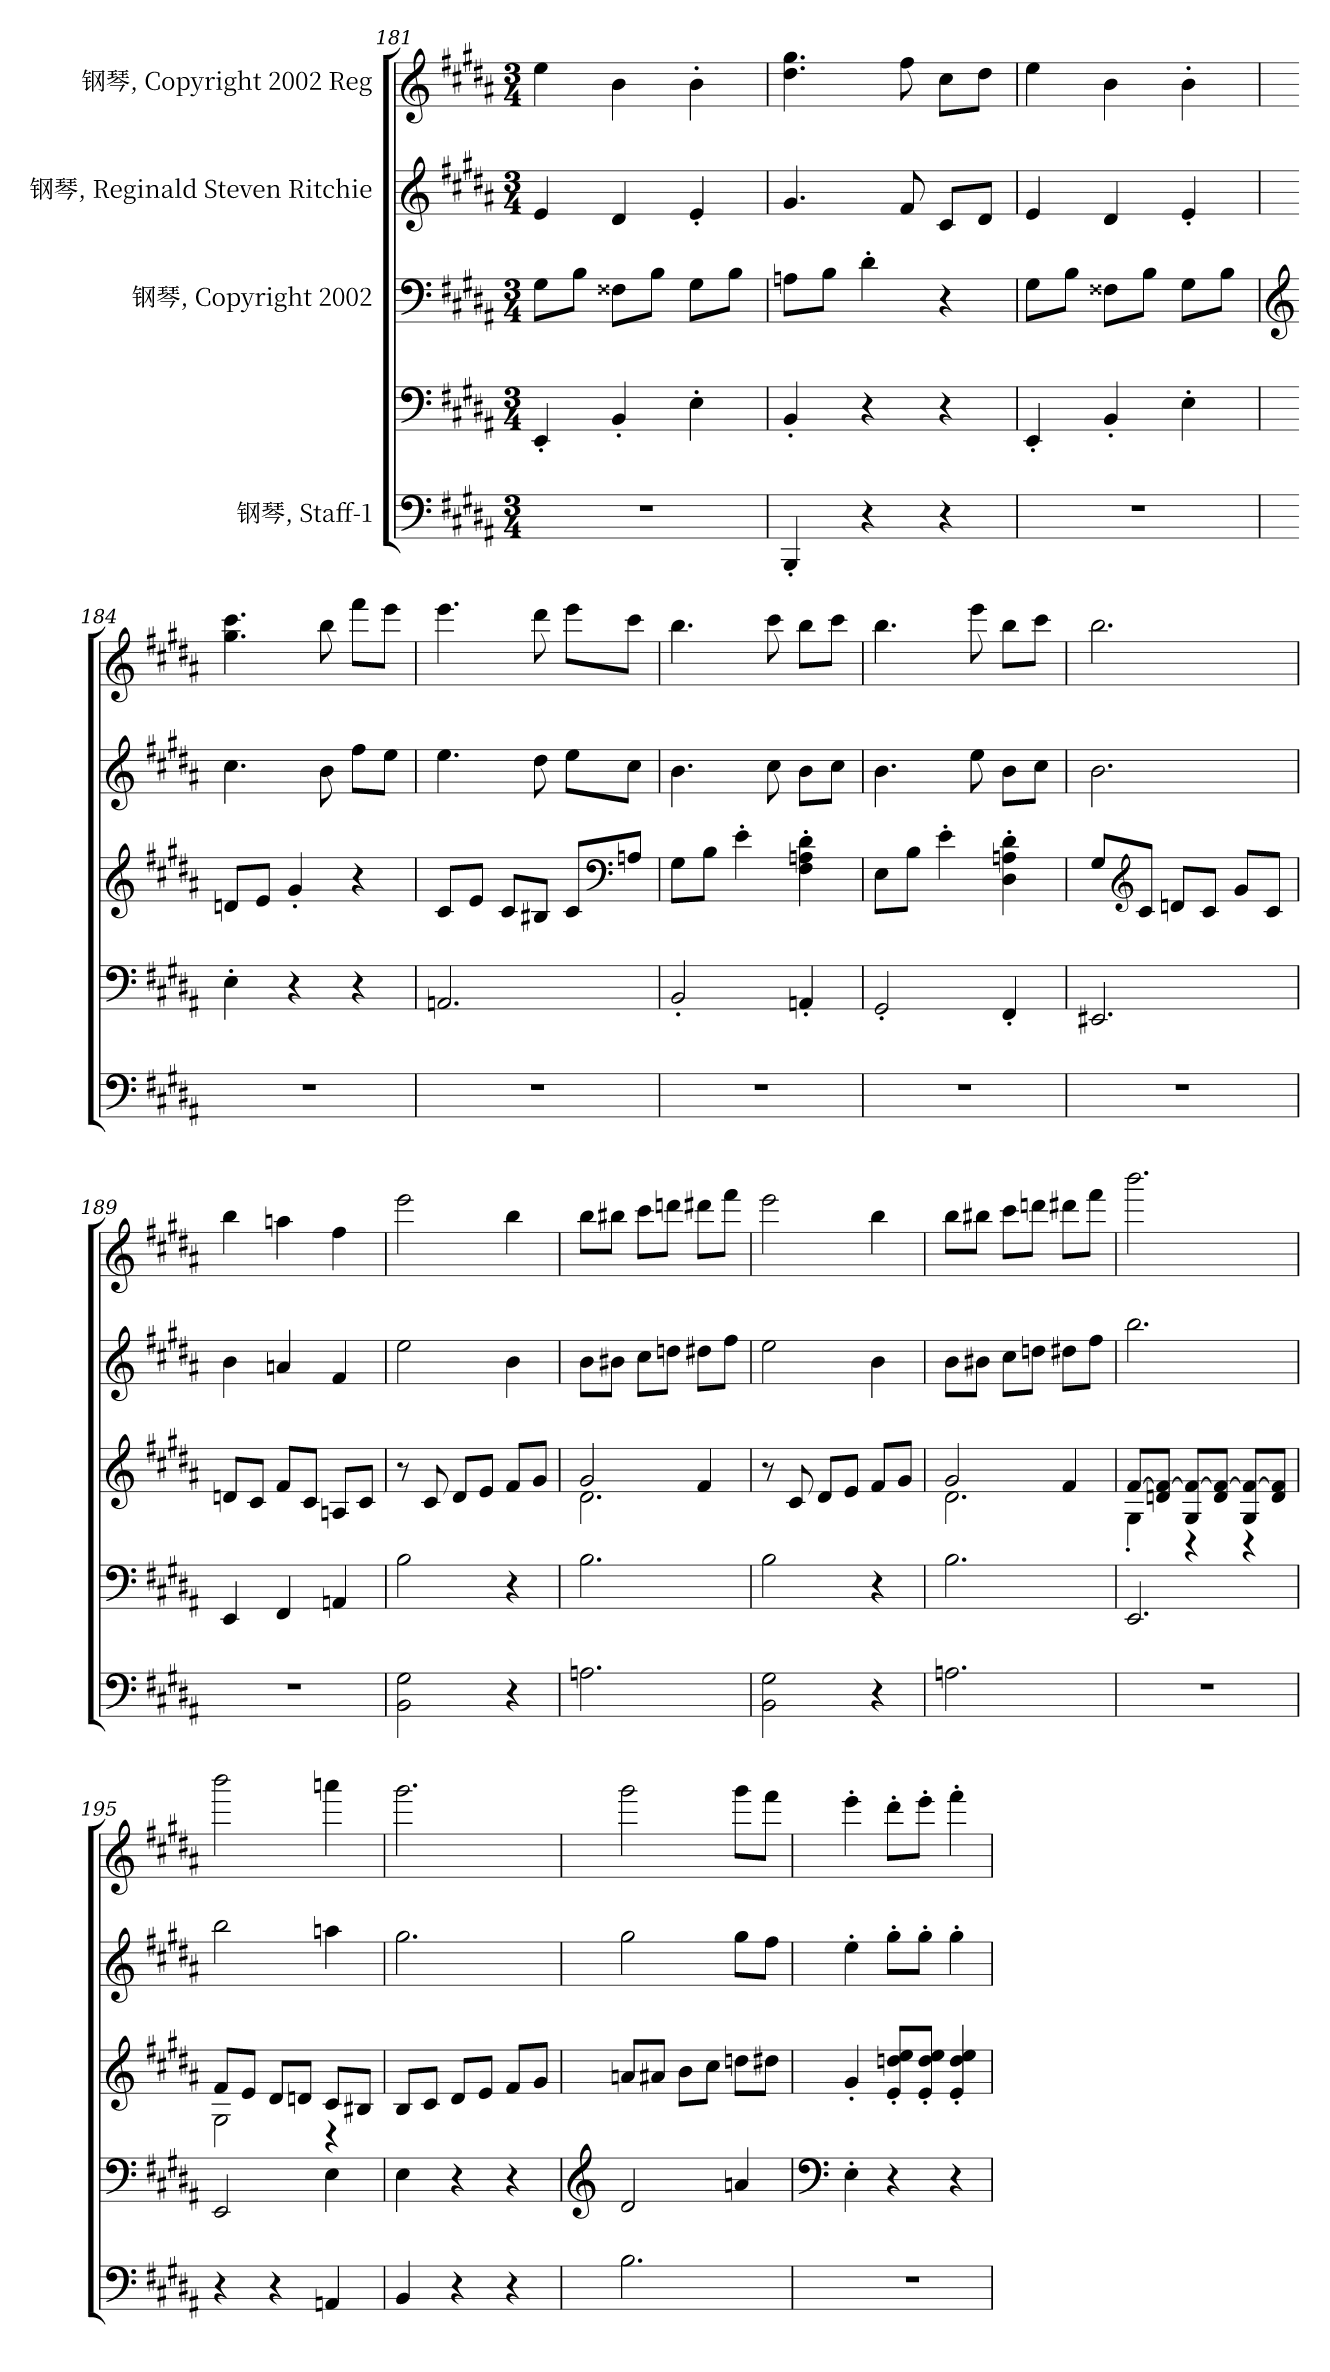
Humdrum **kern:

**kern	**kern	**kern	**kern	**kern
*part4	*part4	*part3	*part2	*part1
*staff5	*staff4	*staff3	*staff2	*staff1
*I"钢琴, Staff-1	*	*I"钢琴, Copyright 2002	*I"钢琴, Reginald Steven Ritchie	*I"钢琴, Copyright 2002 Reg
*clefF4	*clefF4	*clefF4	*clefG2	*clefG2
*k[f#c#g#d#a#]	*k[f#c#g#d#a#]	*k[f#c#g#d#a#]	*k[f#c#g#d#a#]	*k[f#c#g#d#a#]
*M3/4	*M3/4	*M3/4	*M3/4	*M3/4
=181	=181	=181	=181	=181
2.r	4EE'/	8G#\L	4e/	4ee\
.	.	8B\J	.	.
.	4BB'/	8F##X\L	4d#/	4b\
.	.	8B\J	.	.
.	4E'\	8G#\L	4e'/	4b'\
.	.	8B\J	.	.
=182	=182	=182	=182	=182
4BBB'/	4BB'/	8An\L	4.g#/	4.dd#\ 4.gg#\
.	.	8B\J	.	.
4r	4r	4d#'\	.	.
.	.	.	8f#/	8ff#\
4r	4r	4r	8c#/L	8cc#\L
.	.	.	8d#/J	8dd#\J
!!LO:LB:g=z
=183	=183	=183	=183	=183
2.r	4EE'/	8G#\L	4e/	4ee\
.	.	8B\J	.	.
.	4BB'/	8F##X\L	4d#/	4b\
.	.	8B\J	.	.
.	4E'\	8G#\L	4e'/	4b'\
.	.	8B\J	.	.
=184	=184	=184	=184	=184
*	*	*clefG2	*	*
2.r	4E'\	8dn/L	4.cc#\	4.gg#\ 4.ccc#\
.	.	8e/J	.	.
.	4r	4g#'/	.	.
.	.	.	8b\	8bb\
.	4r	4r	8ff#\L	8fff#\L
.	.	.	8ee\J	8eee\J
=185	=185	=185	=185	=185
2.r	2.AAn/	8c#/L	4.ee\	4.eee\
.	.	8e/J	.	.
.	.	8c#/L	.	.
.	.	8B#X/J	8dd#\	8ddd#\
.	.	8c#/L	8ee\L	8eee\L
*	*	*clefF4	*	*
.	.	8An/J	8cc#\J	8ccc#\J
=186	=186	=186	=186	=186
2.r	2BB'/	8G#\L	4.b\	4.bb\
.	.	8B\J	.	.
.	.	4e'\	.	.
.	.	.	8cc#\	8ccc#\
.	4AAn'/	4F#\' 4An\' 4d#\'	8b\L	8bb\L
.	.	.	8cc#\J	8ccc#\J
=187	=187	=187	=187	=187
2.r	2GG#'/	8E\L	4.b\	4.bb\
.	.	8B\J	.	.
.	.	4e'\	.	.
.	.	.	8ee\	8eee\
.	4FF#'/	4D#\' 4An\' 4d#\'	8b\L	8bb\L
.	.	.	8cc#\J	8ccc#\J
!!LO:PB:g=z
=188	=188	=188	=188	=188
2.r	2.EE#X/	8G#/L	2.b\	2.bb\
*	*	*clefG2	*	*
.	.	8c#/J	.	.
.	.	8dn/L	.	.
.	.	8c#/J	.	.
.	.	8g#/L	.	.
.	.	8c#/J	.	.
=189	=189	=189	=189	=189
2.r	4EE/	8dn/L	4b\	4bb\
.	.	8c#/J	.	.
.	4FF#/	8f#/L	4an/	4aan\
.	.	8c#/J	.	.
.	4AAn/	8An/L	4f#/	4ff#\
.	.	8c#/J	.	.
=190	=190	=190	=190	=190
2BB\ 2G#\	2B\	8r	2ee\	2eee\
.	.	8c#/	.	.
.	.	8d#/L	.	.
.	.	8e/J	.	.
4r	4r	8f#/L	4b\	4bb\
.	.	8g#/J	.	.
=191	=191	=191	=191	=191
*	*	*^	*	*
2.An\	2.B\	2g#/	2.d#\	8b\L	8bb\L
.	.	.	.	8b#X\J	8bb#X\J
.	.	.	.	8cc#\L	8ccc#\L
.	.	.	.	8ddn\J	8dddn\J
.	.	4f#/	.	8dd#X\L	8ddd#X\L
.	.	.	.	8ff#\J	8fff#\J
*	*	*v	*v	*	*
!!LO:LB:g=z
=192	=192	=192	=192	=192
2BB\ 2G#\	2B\	8r	2ee\	2eee\
.	.	8c#/	.	.
.	.	8d#/L	.	.
.	.	8e/J	.	.
4r	4r	8f#/L	4b\	4bb\
.	.	8g#/J	.	.
=193	=193	=193	=193	=193
*	*	*^	*	*
2.An\	2.B\	2g#/	2.d#\	8b\L	8bb\L
.	.	.	.	8b#X\J	8bb#X\J
.	.	.	.	8cc#\L	8ccc#\L
.	.	.	.	8ddn\J	8dddn\J
.	.	4f#/	.	8dd#X\L	8ddd#X\L
.	.	.	.	8ff#\J	8fff#\J
=194	=194	=194	=194	=194	=194
2.r	2.EE/	[8f#/L	4G#'\	2.bb\	2.bbb\
.	.	8dn/ 8f#/_J	.	.	.
.	.	8G#/ 8f#/_L	4r	.	.
.	.	8d/ 8f#/_J	.	.	.
.	.	8G#/ 8f#/_L	4r	.	.
.	.	8d/ 8f#/]J	.	.	.
=195	=195	=195	=195	=195	=195
4r	2EE/	8f#/L	2G#\	2bb\	2bbb\
.	.	8e/J	.	.	.
4r	.	8d#/L	.	.	.
.	.	8dn/J	.	.	.
4AAn/	4E\	8c#/L	4r	4aan\	4aaan\
.	.	8B#X/J	.	.	.
*	*	*v	*v	*	*
!!LO:PB:g=z
=196	=196	=196	=196	=196
4BB/	4E\	8B/L	2.gg#\	2.ggg#\
.	.	8c#/J	.	.
4r	4r	8d#/L	.	.
.	.	8e/J	.	.
4r	4r	8f#/L	.	.
.	.	8g#/J	.	.
=197	=197	=197	=197	=197
*	*clefG2	*	*	*
2.B\	2d#/	8an/L	2gg#\	2ggg#\
.	.	8a#X/J	.	.
.	.	8b\L	.	.
.	.	8cc#\J	.	.
.	4an/	8ddn\L	8gg#\L	8ggg#\L
.	.	8dd#X\J	8ff#\J	8fff#\J
=198	=198	=198	=198	=198
*	*clefF4	*	*	*
2.r	4E'\	4g#'/	4ee'\	4eee'\
.	4r	8e/' 8ddn/' 8ee/'L	8gg#'\L	8ddd#'\L
.	.	8e/' 8dd/' 8ee/'J	8gg#'\J	8eee'\J
.	4r	4e/' 4dd/' 4ee/'	4gg#'\	4fff#'\
=	=	=	=	=
*-	*-	*-	*-	*-
